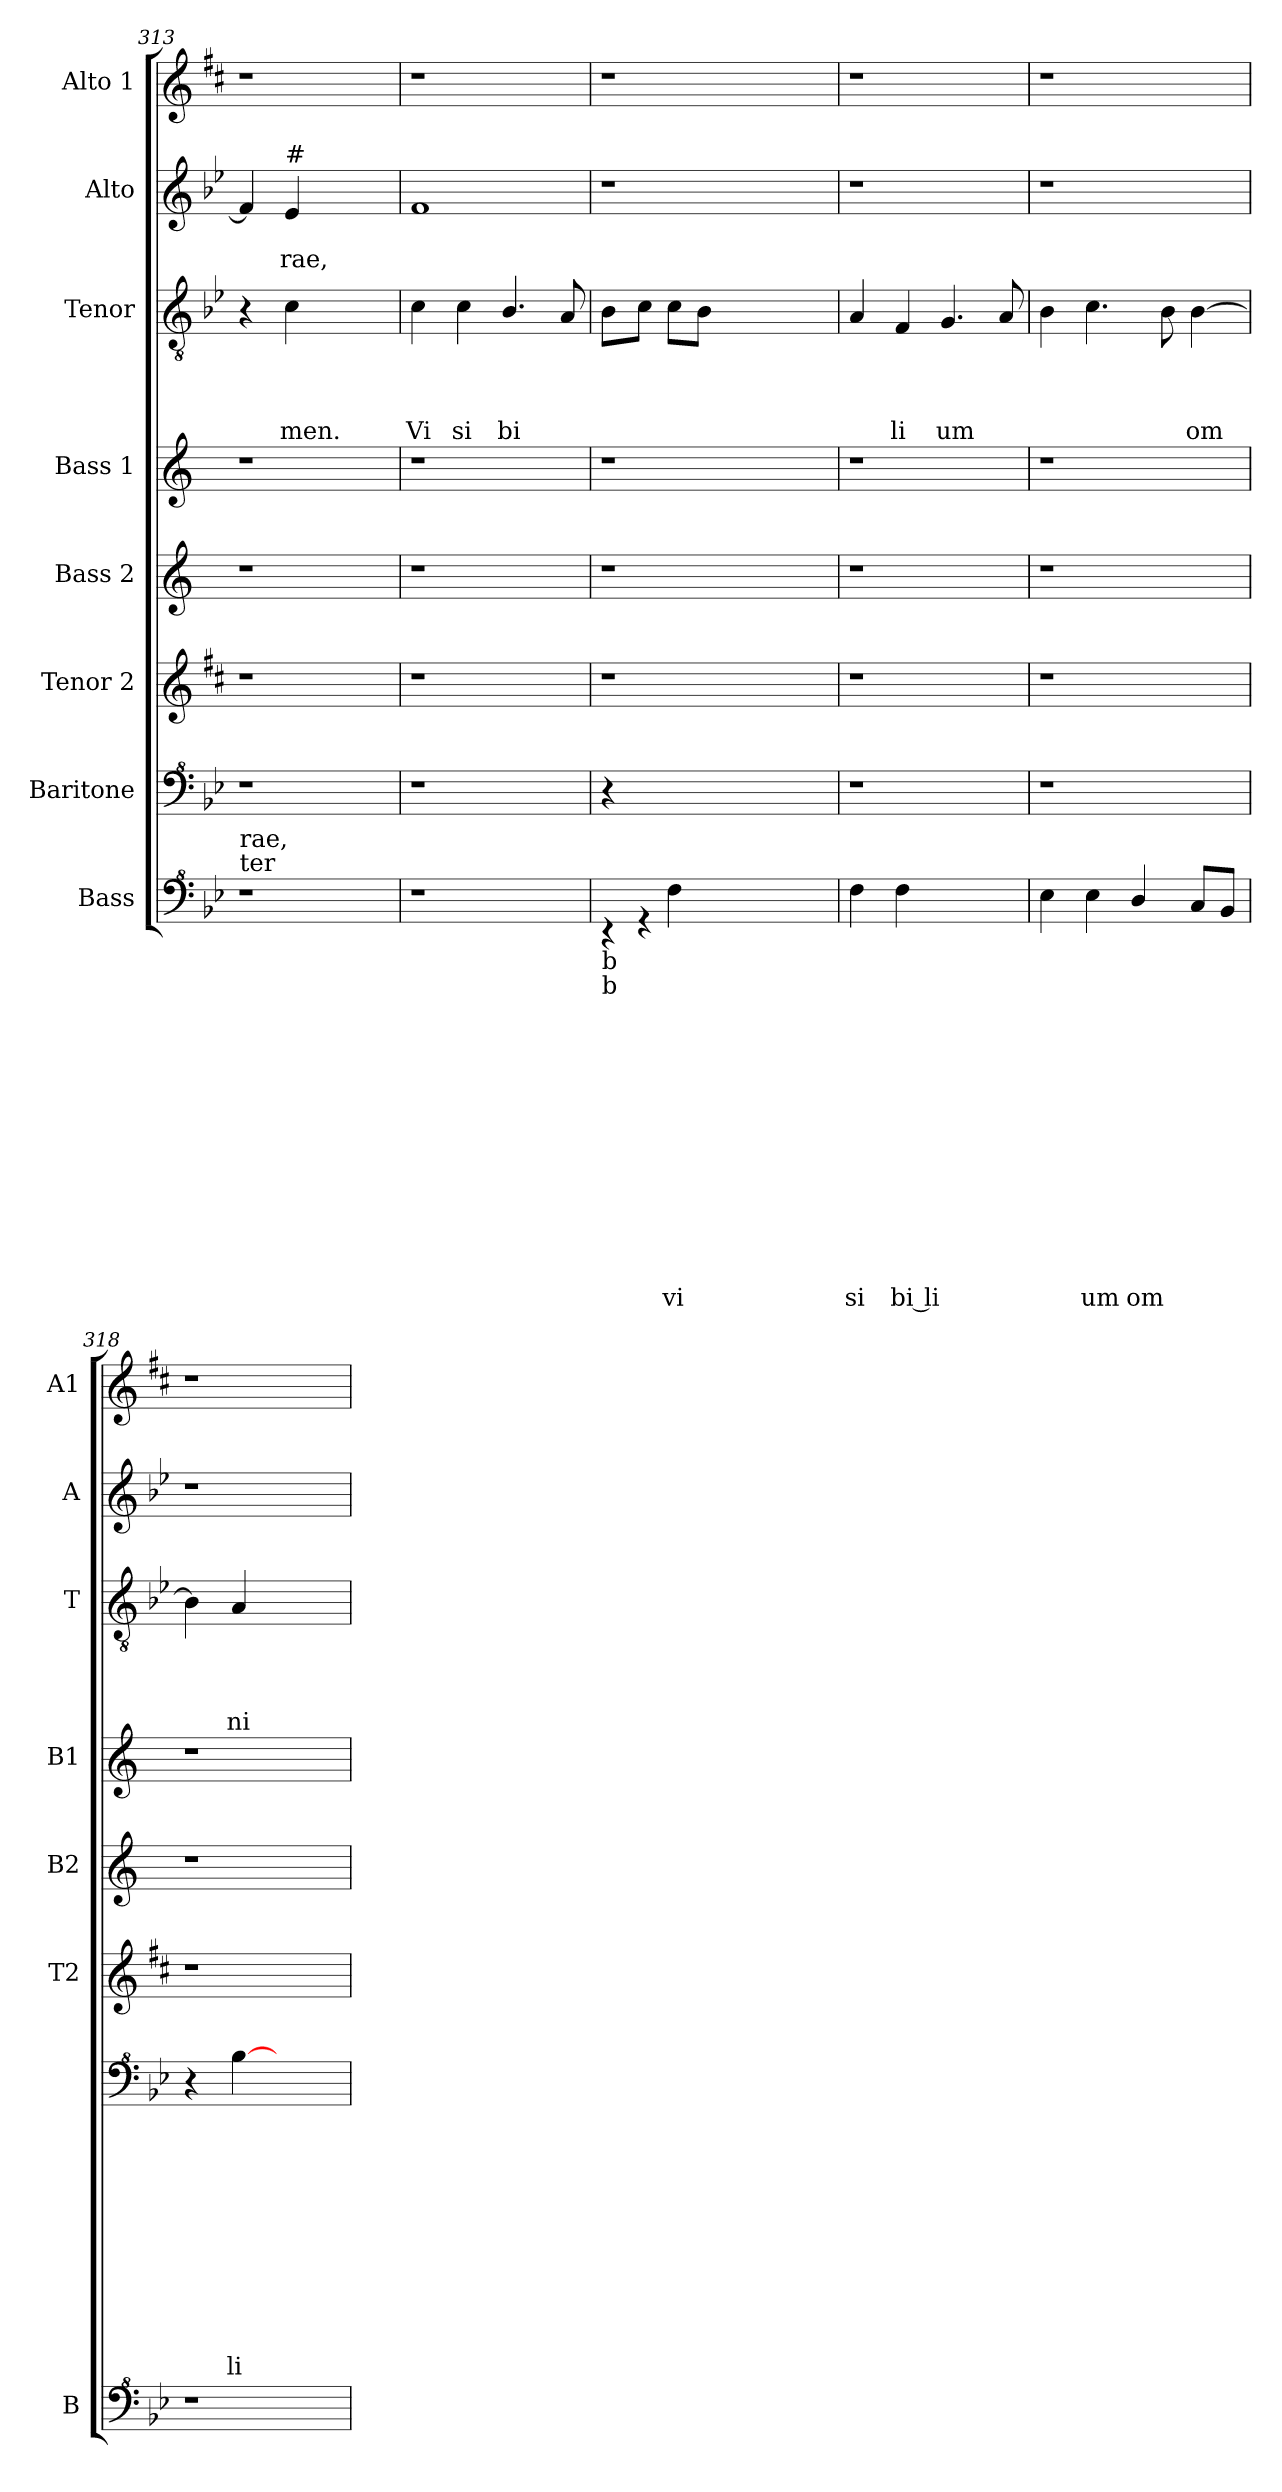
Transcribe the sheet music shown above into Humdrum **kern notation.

**kern	**text	**text	**text	**text	**text	**text	**text	**text	**text	**text	**text	**text	**text	**kern	**text	**text	**text	**text	**text	**text	**text	**text	**text	**text	**text	**kern	**kern	**kern	**kern	**text	**text	**text	**text	**kern	**text	**text	**kern
*part8	*part8	*part8	*part8	*part8	*part8	*part8	*part8	*part8	*part8	*part8	*part8	*part8	*part8	*part7	*part7	*part7	*part7	*part7	*part7	*part7	*part7	*part7	*part7	*part7	*part7	*part6	*part5	*part4	*part3	*part3	*part3	*part3	*part3	*part2	*part2	*part2	*part1
*staff8	*staff8	*staff8	*staff8	*staff8	*staff8	*staff8	*staff8	*staff8	*staff8	*staff8	*staff8	*staff8	*staff8	*staff7	*staff7	*staff7	*staff7	*staff7	*staff7	*staff7	*staff7	*staff7	*staff7	*staff7	*staff7	*staff6	*staff5	*staff4	*staff3	*staff3	*staff3	*staff3	*staff3	*staff2	*staff2	*staff2	*staff1
*I"Bass	*	*	*	*	*	*	*	*	*	*	*	*	*	*I"Baritone	*	*	*	*	*	*	*	*	*	*	*	*I"Tenor 2	*I"Bass 2	*I"Bass 1	*I"Tenor	*	*	*	*	*I"Alto	*	*	*I"Alto 1
*I'B	*	*	*	*	*	*	*	*	*	*	*	*	*	*	*	*	*	*	*	*	*	*	*	*	*	*I'T2	*I'B2	*I'B1	*I'T	*	*	*	*	*I'A	*	*	*I'A1
*clefF^4	*	*	*	*	*	*	*	*	*	*	*	*	*	*clefF^4	*	*	*	*	*	*	*	*	*	*	*	*clefG2	*clefG2	*clefG2	*clefGv2	*	*	*	*	*clefG2	*	*	*clefG2
*	*	*	*	*	*	*	*	*	*	*	*	*	*	*	*	*	*	*	*	*	*	*	*	*	*	*ITrd1c2	*	*	*ITrd1c2	*	*	*	*	*ITrd1c2	*	*	*ITrd1c2
*k[b-e-]	*	*	*	*	*	*	*	*	*	*	*	*	*	*k[b-e-]	*	*	*	*	*	*	*	*	*	*	*	*k[]	*k[]	*k[]	*k[b-e-a-d-]	*	*	*	*	*k[b-e-a-d-]	*	*	*k[]
*B-:	*	*	*	*	*	*	*	*	*	*	*	*	*	*B-:	*	*	*	*	*	*	*	*	*	*	*	*C:	*C:	*C:	*A-:	*	*	*	*	*A-:	*	*	*C:
=313	=313	=313	=313	=313	=313	=313	=313	=313	=313	=313	=313	=313	=313	=313	=313	=313	=313	=313	=313	=313	=313	=313	=313	=313	=313	=313	=313	=313	=313	=313	=313	=313	=313	=313	=313	=313	=313
!LO:TX:a:t=ter	!	!	!	!	!	!	!	!	!	!	!	!	!	!	!	!	!	!	!	!	!	!	!	!	!	!	!	!	!	!	!	!	!	!	!	!	!
!LO:TX:a:t=rae,	!	!	!	!	!	!	!	!	!	!	!	!	!	!	!	!	!	!	!	!	!	!	!	!	!	!	!	!	!	!	!	!	!	!	!	!	!
1r	.	.	.	.	.	.	.	.	.	.	.	.	.	1r	.	.	.	.	.	.	.	.	.	.	.	1r	1r	1r	4r	.	.	.	.	4e-/]	.	.	1r
!	!	!	!	!	!	!	!	!	!	!	!	!	!	!	!	!	!	!	!	!	!	!	!	!	!	!	!	!	!	!	!	!	!	!LO:TX:a:t=#	!	!	!
!	!	!	!	!	!	!	!	!	!	!	!	!	!	!	!	!	!	!	!	!	!	!	!	!	!	!	!	!	!	!	!	!	!LO:LY:b	!	!	!LO:LY:b	!
.	.	.	.	.	.	.	.	.	.	.	.	.	.	.	.	.	.	.	.	.	.	.	.	.	.	.	.	.	4B-\	.	.	.	men.	4d-/	.	rae,	.
.	.	.	.	.	.	.	.	.	.	.	.	.	.	.	.	.	.	.	.	.	.	.	.	.	.	.	.	.	2ryy	.	.	.	.	2ryy	.	.	.
=314	=314	=314	=314	=314	=314	=314	=314	=314	=314	=314	=314	=314	=314	=314	=314	=314	=314	=314	=314	=314	=314	=314	=314	=314	=314	=314	=314	=314	=314	=314	=314	=314	=314	=314	=314	=314	=314
!	!	!	!	!	!	!	!	!	!	!	!	!	!	!	!	!	!	!	!	!	!	!	!	!	!	!	!	!	!	!	!	!	!LO:LY:b	!	!	!	!
1r	.	.	.	.	.	.	.	.	.	.	.	.	.	1r	.	.	.	.	.	.	.	.	.	.	.	1r	1r	1r	4B-\	.	.	.	Vi	1e-	.	.	1r
!	!	!	!	!	!	!	!	!	!	!	!	!	!	!	!	!	!	!	!	!	!	!	!	!	!	!	!	!	!	!	!	!	!LO:LY:b	!	!	!	!
.	.	.	.	.	.	.	.	.	.	.	.	.	.	.	.	.	.	.	.	.	.	.	.	.	.	.	.	.	4B-\	.	.	.	si	.	.	.	.
!	!	!	!	!	!	!	!	!	!	!	!	!	!	!	!	!	!	!	!	!	!	!	!	!	!	!	!	!	!	!	!	!	!LO:LY:b	!	!	!	!
.	.	.	.	.	.	.	.	.	.	.	.	.	.	.	.	.	.	.	.	.	.	.	.	.	.	.	.	.	4.A-/	.	.	.	bi	.	.	.	.
.	.	.	.	.	.	.	.	.	.	.	.	.	.	.	.	.	.	.	.	.	.	.	.	.	.	.	.	.	8G/	.	.	.	.	.	.	.	.
!!LO:LB:g=z
=315	=315	=315	=315	=315	=315	=315	=315	=315	=315	=315	=315	=315	=315	=315	=315	=315	=315	=315	=315	=315	=315	=315	=315	=315	=315	=315	=315	=315	=315	=315	=315	=315	=315	=315	=315	=315	=315
*^	*	*	*	*	*	*	*	*	*	*	*	*	*	*	*	*	*	*	*	*	*	*	*	*	*	*	*	*	*	*	*	*	*	*	*	*	*
*	*^	*	*	*	*	*	*	*	*	*	*	*	*	*	*	*	*	*	*	*	*	*	*	*	*	*	*	*	*	*	*	*	*	*	*	*	*	*
!LO:TX:b:t=b	!	!	!	!	!	!	!	!	!	!	!	!	!	!	!	!	!	!	!	!	!	!	!	!	!	!	!	!	!	!	!	!	!	!	!	!	!	!	!
!LO:TX:b:t=b	!	!	!	!	!	!	!	!	!	!	!	!	!	!	!	!	!	!	!	!	!	!	!	!	!	!	!	!	!	!	!	!	!	!	!	!	!	!	!
64ryy	4rE	8ryy	.	.	.	.	.	.	.	.	.	.	.	.	.	4r	.	.	.	.	.	.	.	.	.	.	.	1r	1r	1r	8A-\L	.	.	.	.	1r	.	.	1r
2ryy	.	.	.	.	.	.	.	.	.	.	.	.	.	.	.	.	.	.	.	.	.	.	.	.	.	.	.	.	.	.	.	.	.	.	.	.	.	.	.
.	.	4r	.	.	.	.	.	.	.	.	.	.	.	.	.	.	.	.	.	.	.	.	.	.	.	.	.	.	.	.	8B-\J	.	.	.	.	.	.	.	.
!	!	!	!	!	!	!	!	!	!	!	!	!	!	!	!LO:LY:b	!	!	!	!	!	!	!	!	!	!	!	!	!	!	!	!	!	!	!	!	!	!	!	!
.	4f\	.	.	.	.	.	.	.	.	.	.	.	.	.	vi	2.ryy	.	.	.	.	.	.	.	.	.	.	.	.	.	.	8B-\L	.	.	.	.	.	.	.	.
.	.	2ryy	.	.	.	.	.	.	.	.	.	.	.	.	.	.	.	.	.	.	.	.	.	.	.	.	.	.	.	.	8A-\J	.	.	.	.	.	.	.	.
.	2ryy	.	.	.	.	.	.	.	.	.	.	.	.	.	.	.	.	.	.	.	.	.	.	.	.	.	.	.	.	.	2ryy	.	.	.	.	.	.	.	.
4ryy	.	.	.	.	.	.	.	.	.	.	.	.	.	.	.	.	.	.	.	.	.	.	.	.	.	.	.	.	.	.	.	.	.	.	.	.	.	.	.
8...ryy	.	.	.	.	.	.	.	.	.	.	.	.	.	.	.	.	.	.	.	.	.	.	.	.	.	.	.	.	.	.	.	.	.	.	.	.	.	.	.
.	.	8ryy	.	.	.	.	.	.	.	.	.	.	.	.	.	.	.	.	.	.	.	.	.	.	.	.	.	.	.	.	.	.	.	.	.	.	.	.	.
=316	=316	=316	=316	=316	=316	=316	=316	=316	=316	=316	=316	=316	=316	=316	=316	=316	=316	=316	=316	=316	=316	=316	=316	=316	=316	=316	=316	=316	=316	=316	=316	=316	=316	=316	=316	=316	=316	=316	=316
!	!	!	!	!	!	!	!	!	!	!	!	!	!	!	!LO:LY:b	!	!	!	!	!	!	!	!	!	!	!	!	!	!	!	!	!	!	!	!	!	!	!	!
*v	*v	*v	*	*	*	*	*	*	*	*	*	*	*	*	*	*	*	*	*	*	*	*	*	*	*	*	*	*	*	*	*	*	*	*	*	*	*	*	*
4f\	.	.	.	.	.	.	.	.	.	.	.	.	si	1r	.	.	.	.	.	.	.	.	.	.	.	1r	1r	1r	4G/	.	.	.	.	1r	.	.	1r
!	!	!	!	!	!	!	!	!	!	!	!	!	!LO:LY:b	!	!	!	!	!	!	!	!	!	!	!	!	!	!	!	!	!	!	!	!LO:LY:b	!	!	!	!
4f\	.	.	.	.	.	.	.	.	.	.	.	.	bi li	.	.	.	.	.	.	.	.	.	.	.	.	.	.	.	4E-/	.	.	.	li	.	.	.	.
!	!	!	!	!	!	!	!	!	!	!	!	!	!	!	!	!	!	!	!	!	!	!	!	!	!	!	!	!	!	!	!	!	!LO:LY:b	!	!	!	!
2ryy	.	.	.	.	.	.	.	.	.	.	.	.	.	.	.	.	.	.	.	.	.	.	.	.	.	.	.	.	4.F/	.	.	.	um	.	.	.	.
.	.	.	.	.	.	.	.	.	.	.	.	.	.	.	.	.	.	.	.	.	.	.	.	.	.	.	.	.	8G/	.	.	.	.	.	.	.	.
=317	=317	=317	=317	=317	=317	=317	=317	=317	=317	=317	=317	=317	=317	=317	=317	=317	=317	=317	=317	=317	=317	=317	=317	=317	=317	=317	=317	=317	=317	=317	=317	=317	=317	=317	=317	=317	=317
4e-\	.	.	.	.	.	.	.	.	.	.	.	.	.	1r	.	.	.	.	.	.	.	.	.	.	.	1r	1r	1r	4A-\	.	.	.	.	1r	.	.	1r
!	!	!	!	!	!	!	!	!	!	!	!	!	!LO:LY:b	!	!	!	!	!	!	!	!	!	!	!	!	!	!	!	!	!	!	!	!	!	!	!	!
4e-\	.	.	.	.	.	.	.	.	.	.	.	.	um	.	.	.	.	.	.	.	.	.	.	.	.	.	.	.	4.B-\	.	.	.	.	.	.	.	.
!	!	!	!	!	!	!	!	!	!	!	!	!	!LO:LY:b	!	!	!	!	!	!	!	!	!	!	!	!	!	!	!	!	!	!	!	!	!	!	!	!
4d/	.	.	.	.	.	.	.	.	.	.	.	.	om	.	.	.	.	.	.	.	.	.	.	.	.	.	.	.	.	.	.	.	.	.	.	.	.
.	.	.	.	.	.	.	.	.	.	.	.	.	.	.	.	.	.	.	.	.	.	.	.	.	.	.	.	.	8A-\	.	.	.	.	.	.	.	.
!	!	!	!	!	!	!	!	!	!	!	!	!	!	!	!	!	!	!	!	!	!	!	!	!	!	!	!	!	!	!	!	!	!LO:LY:b	!	!	!	!
8c/L	.	.	.	.	.	.	.	.	.	.	.	.	.	.	.	.	.	.	.	.	.	.	.	.	.	.	.	.	[>4A-\	.	.	.	om	.	.	.	.
8B-/J	.	.	.	.	.	.	.	.	.	.	.	.	.	.	.	.	.	.	.	.	.	.	.	.	.	.	.	.	.	.	.	.	.	.	.	.	.
=318	=318	=318	=318	=318	=318	=318	=318	=318	=318	=318	=318	=318	=318	=318	=318	=318	=318	=318	=318	=318	=318	=318	=318	=318	=318	=318	=318	=318	=318	=318	=318	=318	=318	=318	=318	=318	=318
1r	.	.	.	.	.	.	.	.	.	.	.	.	.	4r	.	.	.	.	.	.	.	.	.	.	.	1r	1r	1r	4A-\]	.	.	.	.	1r	.	.	1r
!	!	!	!	!	!	!	!	!	!	!	!	!	!	!	!	!	!	!	!	!	!	!	!	!	!LO:LY:b	!	!	!	!	!	!	!	!LO:LY:b	!	!	!	!
.	.	.	.	.	.	.	.	.	.	.	.	.	.	[>4b-\	.	.	.	.	.	.	.	.	.	.	-li	.	.	.	4G/	.	.	.	ni	.	.	.	.
.	.	.	.	.	.	.	.	.	.	.	.	.	.	2ryy	.	.	.	.	.	.	.	.	.	.	.	.	.	.	2ryy	.	.	.	.	.	.	.	.
=	=	=	=	=	=	=	=	=	=	=	=	=	=	=	=	=	=	=	=	=	=	=	=	=	=	=	=	=	=	=	=	=	=	=	=	=	=
*-	*-	*-	*-	*-	*-	*-	*-	*-	*-	*-	*-	*-	*-	*-	*-	*-	*-	*-	*-	*-	*-	*-	*-	*-	*-	*-	*-	*-	*-	*-	*-	*-	*-	*-	*-	*-	*-
